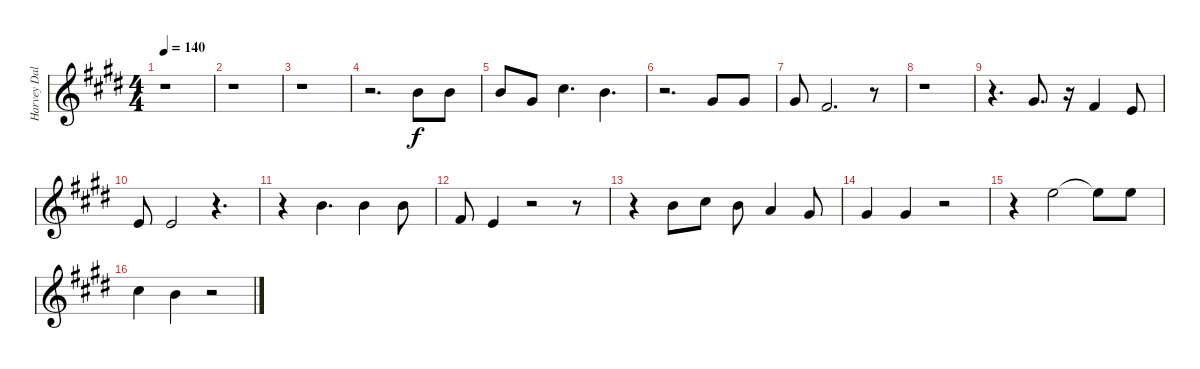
\track ("Harvey Dalton Arnold Vocals" "Harvey Dal") {instrument lead8bassandlead}
\staff {score}
\tuning (E4 B3 G3 D3 A2 E2) {hide}
\ts (4 4)
\tempo 140
\clef g2
\ks e
r.1{dy f} |
r.1 |
r.1 |
r.2{d} 7.1.8 7.1.8 |
7.1.8 9.2.8 9.1.4{d} 7.1.4{d} |
r.2{d} 9.2.8 9.2.8 |
9.2.8 7.2.2{d} r.8 |
r.1 |
r.4{d} 9.2.8{d} r.16 7.2.4 9.3.8 |
9.3.8 9.3.2 r.4{d} |
r.4 7.1.4{d} 7.1.4 7.1.8 |
7.2.8 9.3.4 r.2 r.8 |
r.4 7.1.8 9.1.8 7.1.8 10.2.4 9.2.8 |
9.2.4 9.2.4 r.2 |
r.4 12.1.2 12.1{t}.8 12.1.8 |
9.1.4 12.2.4 r.2
